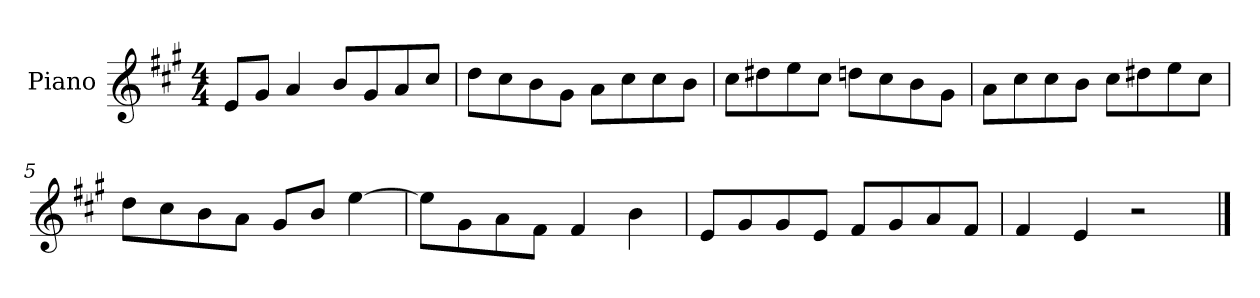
**kern
*part1
*staff1
*I"Piano
*I'P-no
*clefG2
*k[f#c#g#]
*M4/4
*MM90
=1
8e/L
8g#/J
4a/
8b/L
8g#/
8a/
8cc#/J
=2
8dd\L
8cc#\
8b\
8g#\J
8a\L
8cc#\
8cc#\
8b\J
=3
8cc#\L
8dd#X\
8ee\
8cc#\J
8ddn\L
8cc#\
8b\
8g#\J
=4
8a\L
8cc#\
8cc#\
8b\J
8cc#\L
8dd#X\
8ee\
8cc#\J
!!LO:LB:g=z
=5
8dd\L
8cc#\
8b\
8a\J
8g#/L
8b/J
[4ee\
=6
8ee\L]
8g#\
8a\
8f#\J
4f#/
4b\
=7
8e/L
8g#/
8g#/
8e/J
8f#/L
8g#/
8a/
8f#/J
=8
4f#/
4e/
2r
==
*-
